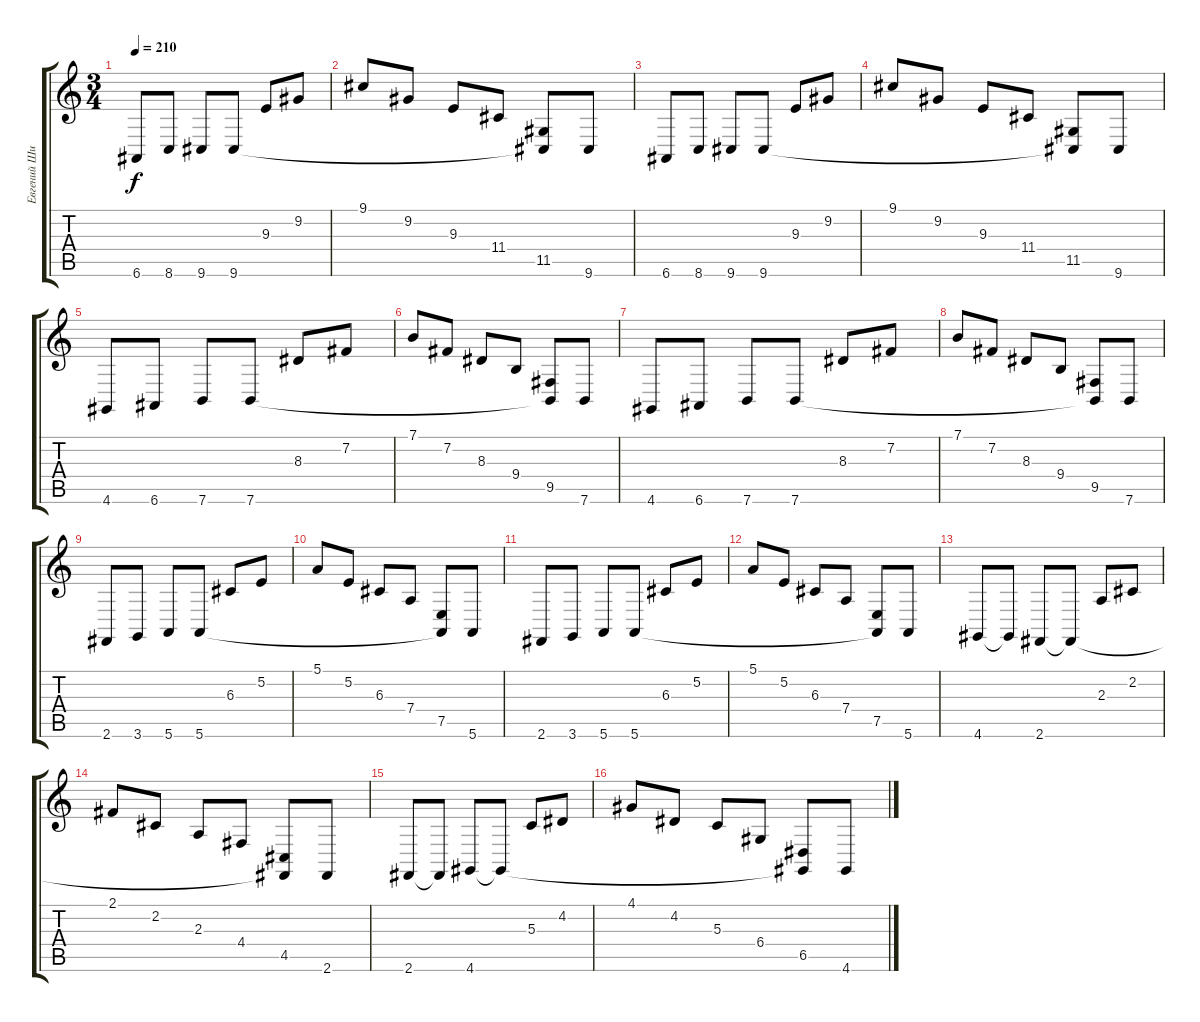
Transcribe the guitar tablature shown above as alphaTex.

\track ("Евгений Шидловский" "Евгений Ши") {instrument stringensemble1}
\staff {score tabs}
\tuning (E4 B3 G3 D3 A2 E2) {hide}
\ts (3 4)
\tempo 210
\clef g2
\ks c
6.6.8{dy f} 8.6.8 9.6.8 9.6.8 9.3.8 9.2.8 |
9.1.8 9.2.8 9.3.8 11.4.8 (11.5 9.6{t}).8 9.6.8 |
6.6.8 8.6.8 9.6.8 9.6.8 9.3.8 9.2.8 |
9.1.8 9.2.8 9.3.8 11.4.8 (11.5 9.6{t}).8 9.6.8 |
4.6.8 6.6.8 7.6.8 7.6.8 8.3.8 7.2.8 |
7.1.8 7.2.8 8.3.8 9.4.8 (9.5 7.6{t}).8 7.6.8 |
4.6.8 6.6.8 7.6.8 7.6.8 8.3.8 7.2.8 |
7.1.8 7.2.8 8.3.8 9.4.8 (9.5 7.6{t}).8 7.6.8 |
2.6.8 3.6.8 5.6.8 5.6.8 6.3.8 5.2.8 |
5.1.8 5.2.8 6.3.8 7.4.8 (7.5 5.6{t}).8 5.6.8 |
2.6.8 3.6.8 5.6.8 5.6.8 6.3.8 5.2.8 |
5.1.8 5.2.8 6.3.8 7.4.8 (7.5 5.6{t}).8 5.6.8 |
4.6.8 4.6{t}.8 2.6.8 2.6{t}.8 2.3.8 2.2.8 |
2.1.8 2.2.8 2.3.8 4.4.8 (4.5 2.6{t}).8 2.6.8 |
2.6.8 2.6{t}.8 4.6.8 4.6{t}.8 5.3.8 4.2.8 |
4.1.8 4.2.8 5.3.8 6.4.8 (6.5 4.6{t}).8 4.6.8
